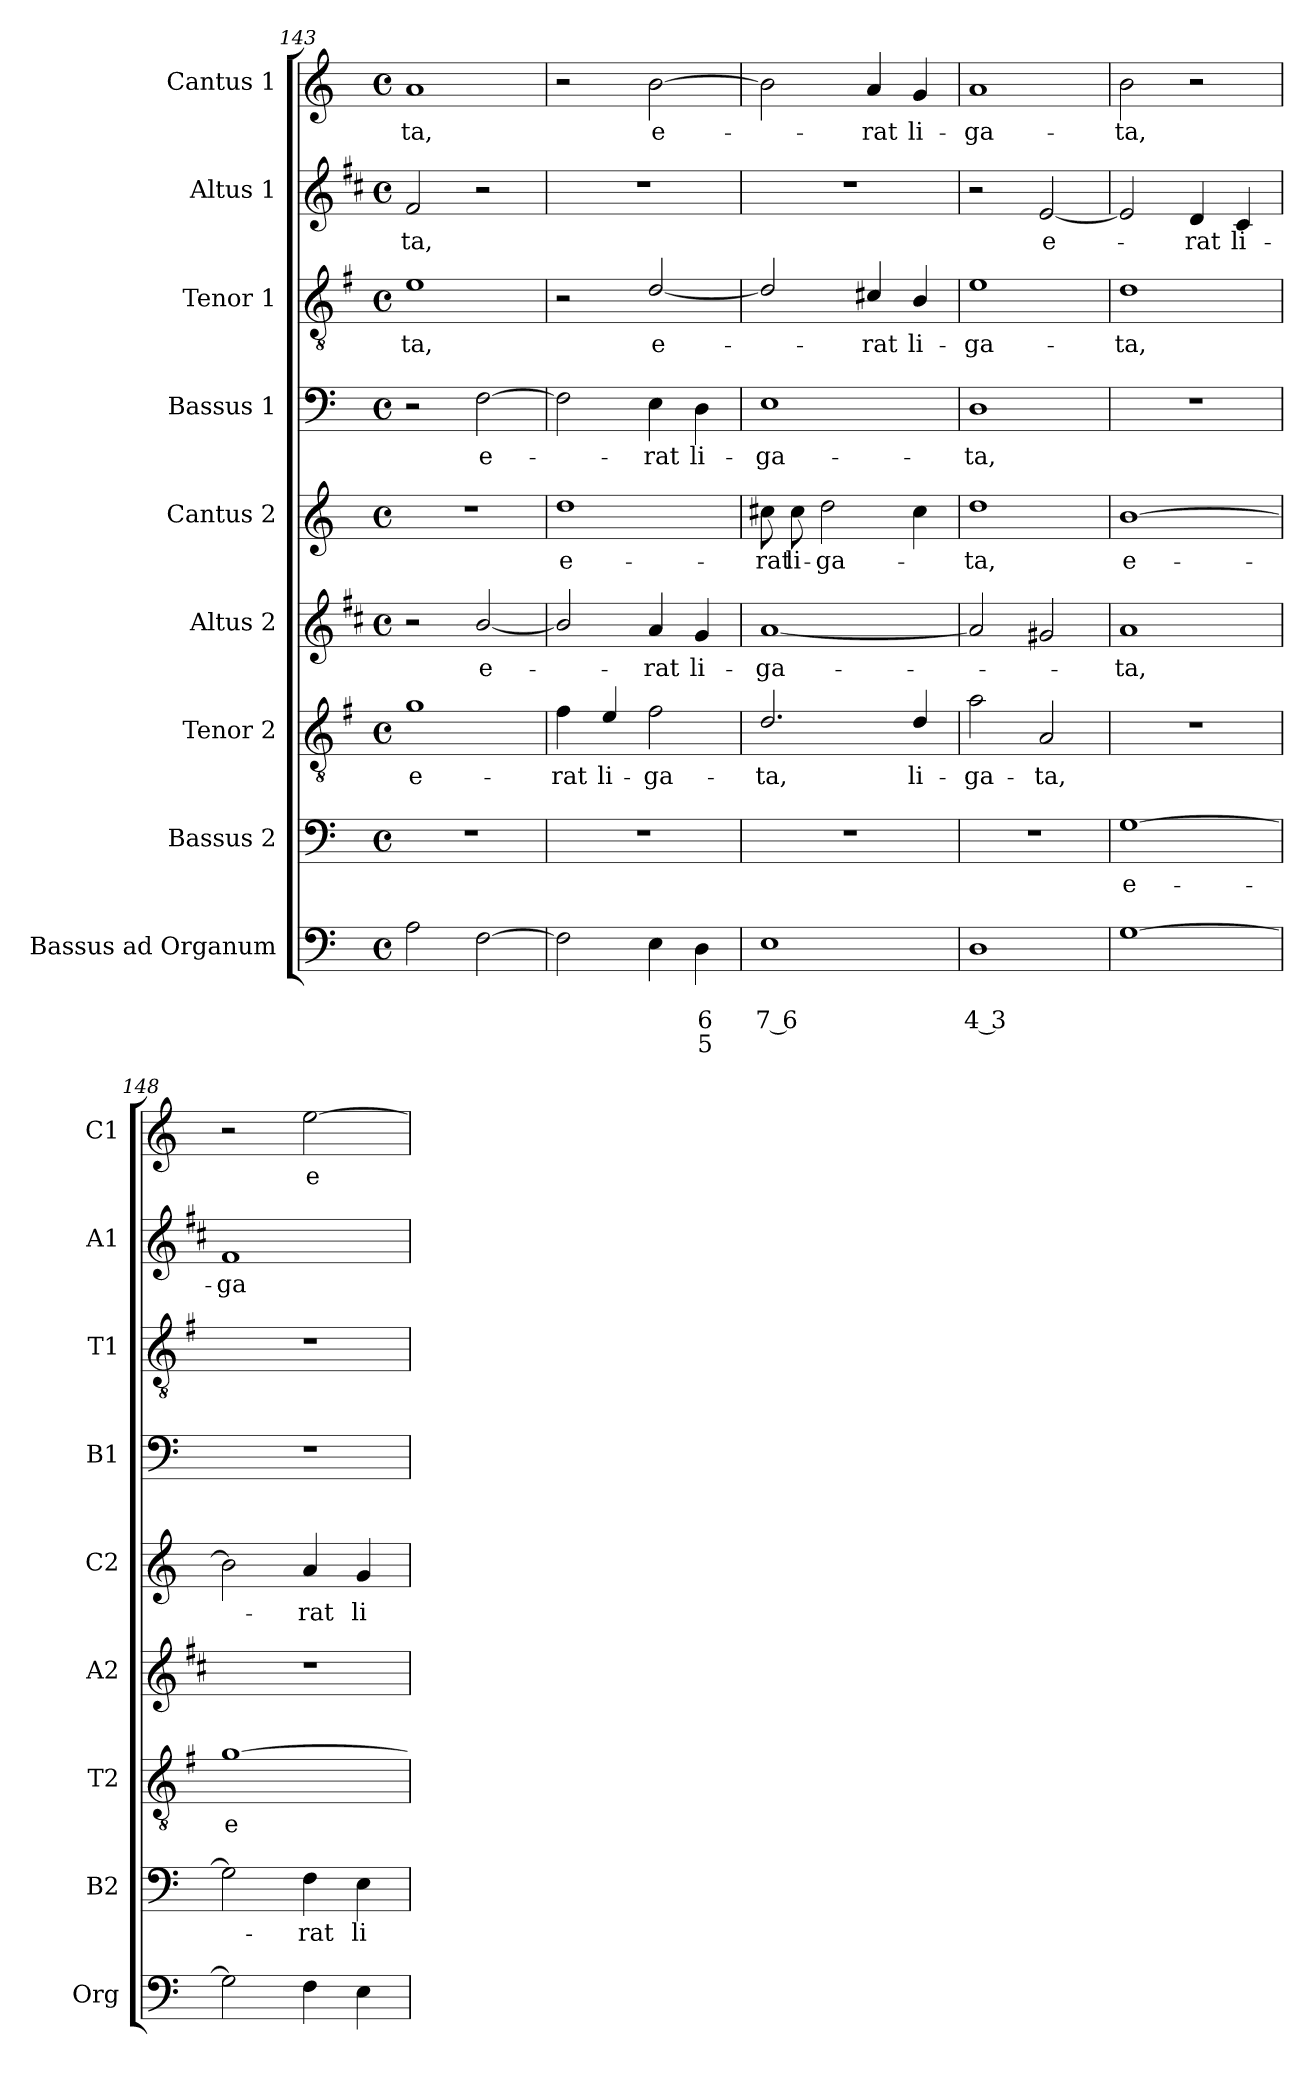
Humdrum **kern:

**kern	**text	**text	**text	**kern	**text	**kern	**text	**kern	**text	**kern	**text	**kern	**text	**kern	**text	**kern	**text	**kern	**text
*part9	*part9	*part9	*part9	*part8	*part8	*part7	*part7	*part6	*part6	*part5	*part5	*part4	*part4	*part3	*part3	*part2	*part2	*part1	*part1
*staff9	*staff9	*staff9	*staff9	*staff8	*staff8	*staff7	*staff7	*staff6	*staff6	*staff5	*staff5	*staff4	*staff4	*staff3	*staff3	*staff2	*staff2	*staff1	*staff1
*I"Bassus ad Organum	*	*	*	*I"Bassus 2	*	*I"Tenor 2	*	*I"Altus 2	*	*I"Cantus 2	*	*I"Bassus 1	*	*I"Tenor 1	*	*I"Altus 1	*	*I"Cantus 1	*
*I'Org	*	*	*	*I'B2	*	*I'T2	*	*I'A2	*	*I'C2	*	*I'B1	*	*I'T1	*	*I'A1	*	*I'C1	*
*clefF4	*	*	*	*clefF4	*	*clefGv2	*	*clefG2	*	*clefG2	*	*clefF4	*	*clefGv2	*	*clefG2	*	*clefG2	*
*	*	*	*	*	*	*ITrd4c7	*	*ITrd1c2	*	*	*	*	*	*ITrd4c7	*	*ITrd1c2	*	*	*
*k[]	*	*	*	*k[]	*	*k[]	*	*k[]	*	*k[]	*	*k[]	*	*k[]	*	*k[]	*	*k[]	*
*C:	*	*	*	*C:	*	*C:	*	*C:	*	*C:	*	*C:	*	*C:	*	*C:	*	*C:	*
*M4/4	*	*	*	*M4/4	*	*M4/4	*	*M4/4	*	*M4/4	*	*M4/4	*	*M4/4	*	*M4/4	*	*M4/4	*
*met(c)	*	*	*	*met(c)	*	*met(c)	*	*met(c)	*	*met(c)	*	*met(c)	*	*met(c)	*	*met(c)	*	*met(c)	*
=143	=143	=143	=143	=143	=143	=143	=143	=143	=143	=143	=143	=143	=143	=143	=143	=143	=143	=143	=143
!	!	!	!	!	!	!	!LO:LY:b	!	!	!	!	!	!	!	!LO:LY:b	!	!LO:LY:b	!	!LO:LY:b
2A\	.	.	.	1r	.	1c	e-	2r	.	1r	.	2r	.	1A	-ta,	2e/	-ta,	1a	-ta,
!	!	!	!	!	!	!	!	!	!LO:LY:b	!	!	!	!LO:LY:b	!	!	!	!	!	!
[2F\	.	.	.	.	.	.	.	[2a/	e-	.	.	[2F\	e-	.	.	2r	.	.	.
=144	=144	=144	=144	=144	=144	=144	=144	=144	=144	=144	=144	=144	=144	=144	=144	=144	=144	=144	=144
!	!	!	!	!	!	!	!LO:LY:b	!	!	!	!LO:LY:b	!	!	!	!	!	!	!	!
2F\]	.	.	.	1r	.	4B\	-rat	2a/]	.	1dd	e-	2F\]	.	2r	.	1r	.	2r	.
!	!	!	!	!	!	!	!LO:LY:b	!	!	!	!	!	!	!	!	!	!	!	!
.	.	.	.	.	.	4A/	li-	.	.	.	.	.	.	.	.	.	.	.	.
!	!	!	!	!	!	!	!LO:LY:b	!	!LO:LY:b	!	!	!	!LO:LY:b	!	!LO:LY:b	!	!	!	!LO:LY:b
4E\	.	.	.	.	.	2B\	-ga-	4g/	-rat	.	.	4E\	-rat	[2G/	e-	.	.	[2b\	e-
!	!	!LO:LY:b	!LO:LY:b	!	!	!	!	!	!LO:LY:b	!	!	!	!LO:LY:b	!	!	!	!	!	!
4D\	.	6	5	.	.	.	.	4f/	li-	.	.	4D\	li-	.	.	.	.	.	.
=145	=145	=145	=145	=145	=145	=145	=145	=145	=145	=145	=145	=145	=145	=145	=145	=145	=145	=145	=145
!	!	!LO:LY:b	!	!	!	!	!LO:LY:b	!	!LO:LY:b	!	!LO:LY:b	!	!LO:LY:b	!	!	!	!	!	!
1E	.	7 6	.	1r	.	2.G/	-ta,	[1g	-ga-	8cc#X\	-rat	1E	-ga-	2G/]	.	1r	.	2b\]	.
!	!	!	!	!	!	!	!	!	!	!	!LO:LY:b	!	!	!	!	!	!	!	!
.	.	.	.	.	.	.	.	.	.	8cc#\	li-	.	.	.	.	.	.	.	.
!	!	!	!	!	!	!	!	!	!	!	!LO:LY:b	!	!	!	!	!	!	!	!
.	.	.	.	.	.	.	.	.	.	2dd\	-ga-	.	.	.	.	.	.	.	.
!	!	!	!	!	!	!	!	!	!	!	!	!	!	!	!LO:LY:b	!	!	!	!LO:LY:b
.	.	.	.	.	.	.	.	.	.	.	.	.	.	4F#X/	-rat	.	.	4a/	-rat
!	!	!	!	!	!	!	!LO:LY:b	!	!	!	!	!	!	!	!LO:LY:b	!	!	!	!LO:LY:b
.	.	.	.	.	.	4G/	li-	.	.	4cc#\	.	.	.	4E/	li-	.	.	4g/	li-
=146	=146	=146	=146	=146	=146	=146	=146	=146	=146	=146	=146	=146	=146	=146	=146	=146	=146	=146	=146
!	!	!LO:LY:b	!	!	!	!	!LO:LY:b	!	!	!	!LO:LY:b	!	!LO:LY:b	!	!LO:LY:b	!	!	!	!LO:LY:b
1D	.	4 3	.	1r	.	2d\	-ga-	2g/]	.	1dd	-ta,	1D	-ta,	1A	-ga-	2r	.	1a	-ga-
!	!	!	!	!	!	!	!LO:LY:b	!	!	!	!	!	!	!	!	!	!LO:LY:b	!	!
.	.	.	.	.	.	2D/	-ta,	2f#X/	.	.	.	.	.	.	.	[2d/	e-	.	.
=147	=147	=147	=147	=147	=147	=147	=147	=147	=147	=147	=147	=147	=147	=147	=147	=147	=147	=147	=147
!	!	!	!	!	!LO:LY:b	!	!	!	!LO:LY:b	!	!LO:LY:b	!	!	!	!LO:LY:b	!	!	!	!LO:LY:b
[1G	.	.	.	[1G	e-	1r	.	1g	-ta,	[1b	e-	1r	.	1G	-ta,	2d/]	.	2b\	-ta,
!	!	!	!	!	!	!	!	!	!	!	!	!	!	!	!	!	!LO:LY:b	!	!
.	.	.	.	.	.	.	.	.	.	.	.	.	.	.	.	4c/	-rat	2r	.
!	!	!	!	!	!	!	!	!	!	!	!	!	!	!	!	!	!LO:LY:b	!	!
.	.	.	.	.	.	.	.	.	.	.	.	.	.	.	.	4B/	li-	.	.
!!LO:LB:g=z
=148	=148	=148	=148	=148	=148	=148	=148	=148	=148	=148	=148	=148	=148	=148	=148	=148	=148	=148	=148
!	!	!	!	!	!	!	!LO:LY:b	!	!	!	!	!	!	!	!	!	!LO:LY:b	!	!
2G\]	.	.	.	2G\]	.	[1c	e-	1r	.	2b\]	.	1r	.	1r	.	1e	-ga-	2r	.
!	!	!	!	!	!LO:LY:b	!	!	!	!	!	!LO:LY:b	!	!	!	!	!	!	!	!LO:LY:b
4F\	.	.	.	4F\	-rat	.	.	.	.	4a/	-rat	.	.	.	.	.	.	[2ee\	e-
!	!	!	!	!	!LO:LY:b	!	!	!	!	!	!LO:LY:b	!	!	!	!	!	!	!	!
4E\	.	.	.	4E\	li-	.	.	.	.	4g/	li-	.	.	.	.	.	.	.	.
=	=	=	=	=	=	=	=	=	=	=	=	=	=	=	=	=	=	=	=
*-	*-	*-	*-	*-	*-	*-	*-	*-	*-	*-	*-	*-	*-	*-	*-	*-	*-	*-	*-
